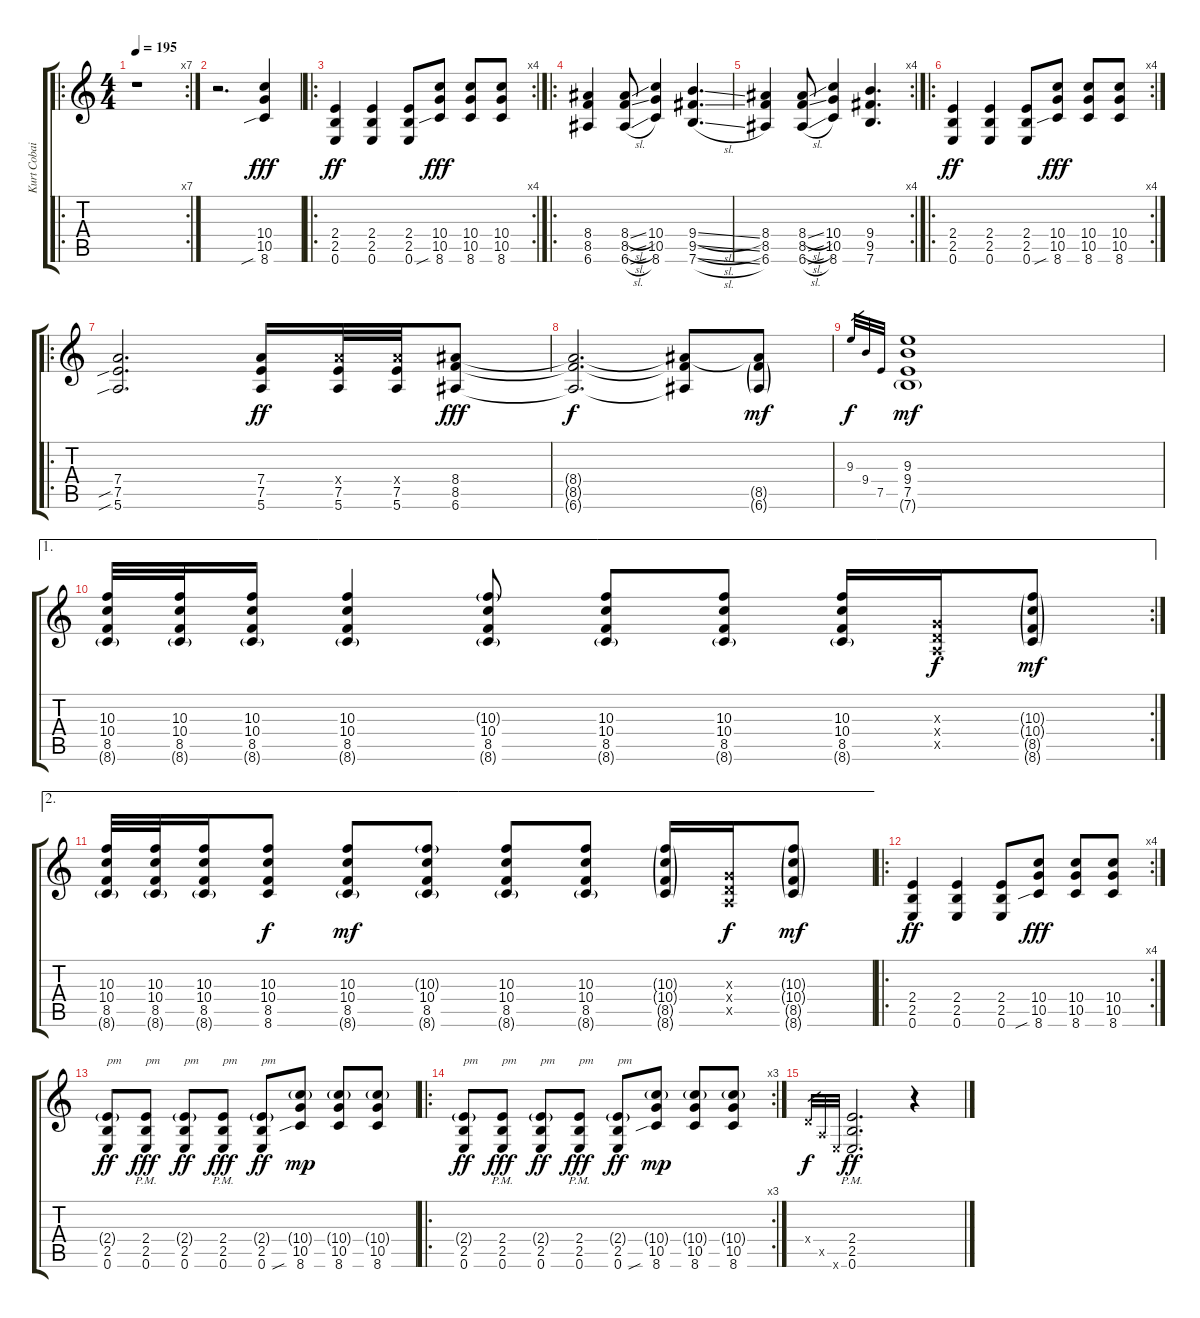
\track ("Kurt Cobain" "Kurt Cobai") {instrument distortionguitar}
\staff {score tabs}
\tuning (E4 B3 G3 D3 A2 E2) {hide}
\ro
\rc 7
\ts (4 4)
\tempo 195
\clef g2
\ks c
r.1{dy fff} |
r.2{d} (10.4 10.5 8.6{sib}).4 |
\ro
\rc 4
(2.4 2.5 0.6).4{dy ff} (2.4 2.5 0.6).4 (2.4 2.5 0.6).8 (10.4 10.5 8.6{sib}).8{dy fff} (10.4 10.5 8.6).8 (10.4 10.5 8.6).8 |
\ro
(8.4 8.5 6.6).4 (8.4{sl} 8.5{sl} 6.6{sl}).8 (10.4 10.5 8.6).4 (9.4{sl} 9.5{sl} 7.6{sl}).4{d} |
\rc 4
(8.4 8.5 6.6).4 (8.4{sl} 8.5{sl} 6.6{sl}).8 (10.4 10.5 8.6).4 (9.4 9.5 7.6).4{d} |
\ro
\rc 4
(2.4 2.5 0.6).4{dy ff} (2.4 2.5 0.6).4 (2.4 2.5 0.6).8 (10.4 10.5 8.6{sib}).8{dy fff} (10.4 10.5 8.6).8 (10.4 10.5 8.6).8 |
\ro
(7.4 7.5{sib} 5.6{sib}).2{d} (7.4 7.5 5.6).16{dy ff} (7.4{x} 7.5 5.6).32 (7.4{x} 7.5 5.6).32 (8.4 8.5 6.6).8{dy fff} |
(8.4{t} 8.5{t} 6.6{t}).2{d dy f} (8.4{t} 8.5{t} 6.6{t}).8 (8.4{t} 8.5{g} 6.6{g}).8{dy mf} |
9.3.32{gr dy f} 9.4.32{gr} 7.5.32{gr} (9.3 9.4 7.5 7.6{g}).1{dy mf} |
\ae 1
\rc 2
(10.3 10.4 8.5 8.6{g}).32 (10.3 10.4 8.5 8.6{g}).32 (10.3 10.4 8.5 8.6{g}).16 (10.3 10.4 8.5 8.6{g}).4 (10.3{g} 10.4 8.5 8.6{g}).8 (10.3 10.4 8.5 8.6{g}).8 (10.3 10.4 8.5 8.6{g}).8 (10.3 10.4 8.5 8.6{g}).16 (0.3{x} 0.4{x} 0.5{x}).16{dy f} (10.3{g} 10.4{g} 8.5{g} 8.6{g}).8{dy mf} |
\ae 2
(10.3 10.4 8.5 8.6{g}).32 (10.3 10.4 8.5 8.6{g}).32 (10.3 10.4 8.5 8.6{g}).16 (10.3 10.4 8.5 8.6).8{dy f} (10.3 10.4 8.5 8.6{g}).8{dy mf} (10.3{g} 10.4 8.5 8.6{g}).8 (10.3 10.4 8.5 8.6{g}).8 (10.3 10.4 8.5 8.6{g}).8 (10.3{g} 10.4{g} 8.5{g} 8.6{g}).16 (0.3{x} 0.4{x} 0.5{x}).16{dy f} (10.3{g} 10.4{g} 8.5{g} 8.6{g}).8{dy mf} |
\ro
\rc 4
(2.4 2.5 0.6).4{dy ff} (2.4 2.5 0.6).4 (2.4 2.5 0.6).8 (10.4 10.5 8.6{sib}).8{dy fff} (10.4 10.5 8.6).8 (10.4 10.5 8.6).8 |
(2.4{g} 2.5 0.6).8{txt "pm" dy ff volume 16 balance 8} (2.4 2.5 0.6{pm}).8{txt "pm" dy fff} (2.4{g} 2.5 0.6).8{txt "pm" dy ff} (2.4 2.5 0.6{pm}).8{txt "pm" dy fff} (2.4{g} 2.5 0.6).8{txt "pm" dy ff} (10.4{g} 10.5 8.6{sib}).8{dy mp} (10.4{g} 10.5 8.6).8 (10.4{g} 10.5 8.6).8 |
\ro
\rc 3
(2.4{g} 2.5 0.6).8{txt "pm" dy ff volume 16 balance 8} (2.4 2.5 0.6{pm}).8{txt "pm" dy fff} (2.4{g} 2.5 0.6).8{txt "pm" dy ff} (2.4 2.5 0.6{pm}).8{txt "pm" dy fff} (2.4{g} 2.5 0.6).8{txt "pm" dy ff} (10.4{g} 10.5 8.6{sib}).8{dy mp} (10.4{g} 10.5 8.6).8 (10.4{g} 10.5 8.6).8 |
0.4{x}.32{gr dy f} 0.5{x}.32{gr} 0.6{x}.32{gr} (2.4{pm} 2.5{pm} 0.6{pm}).2{d dy ff} r.4
